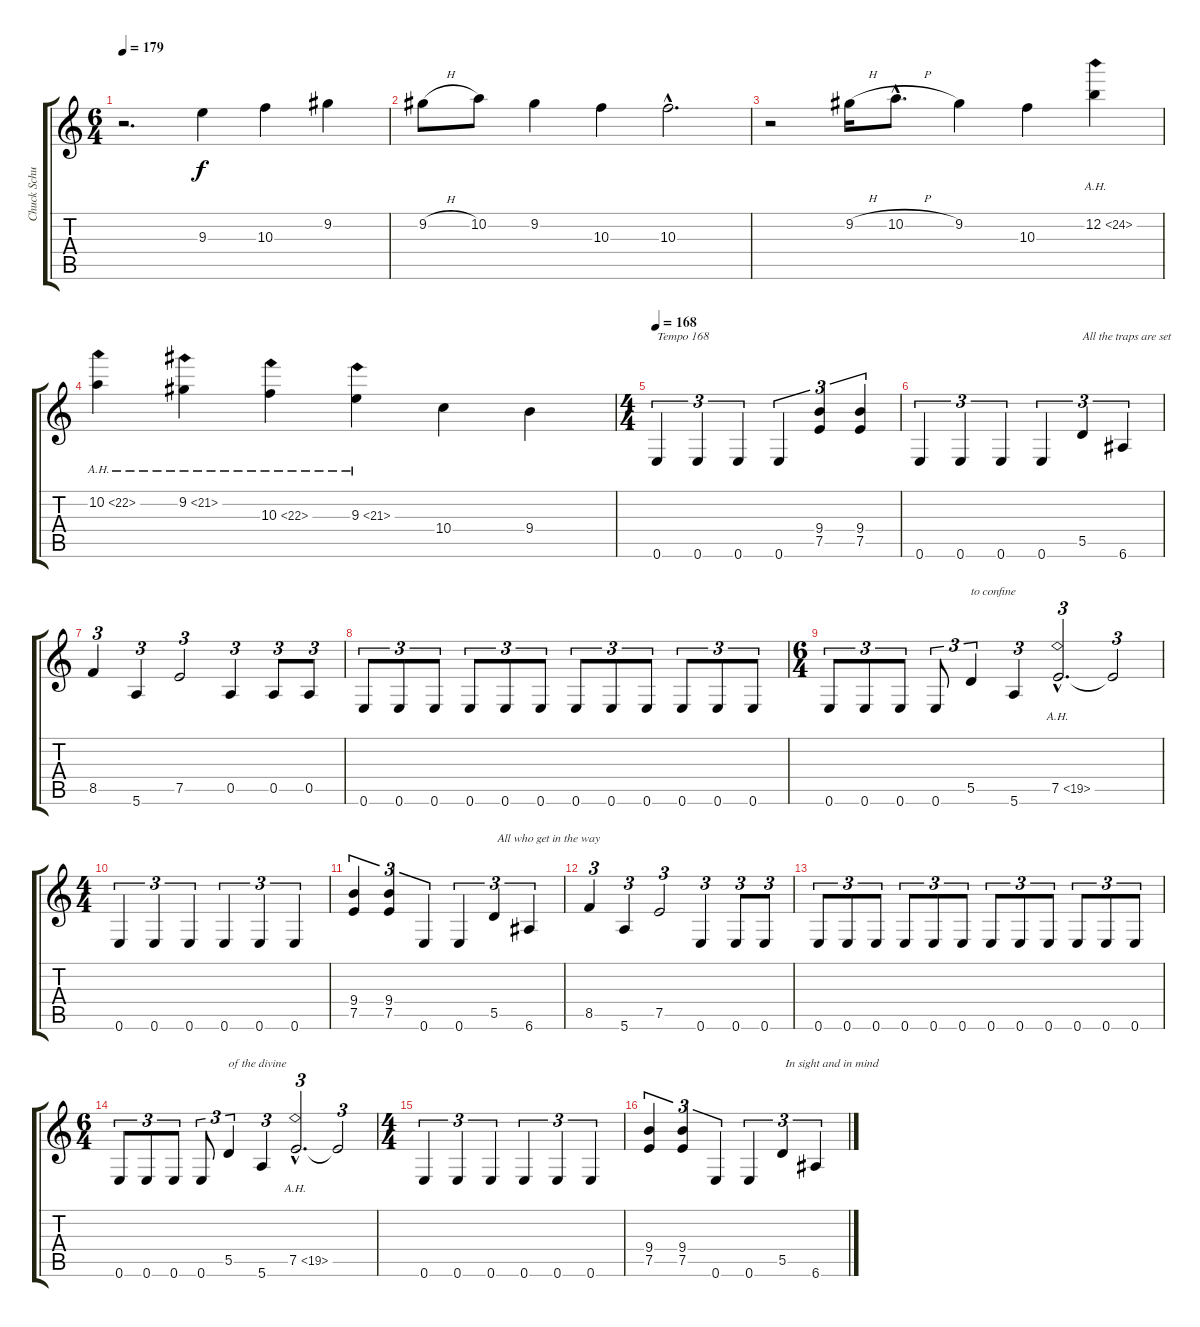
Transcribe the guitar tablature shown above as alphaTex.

\track ("Chuck Schuldiner" "Chuck Schu") {instrument overdrivenguitar}
\staff {score tabs}
\tuning (E4 B3 G3 D3 A2 E2) {hide}
\ts (6 4)
\tempo 179
\clef g2
\ks c
r.2{d dy f} 9.3.4 10.3.4 9.2.4 |
9.2{h}.8 10.2.8 9.2.4 10.3.4 10.3{hac}.2{d} |
r.2 9.2{h}.16 10.2{h hac}.8{d} 9.2.4 10.3.4 12.2{ah 12}.4 |
10.2{ah 12}.4 9.2{ah 12}.4 10.3{ah 12}.4 9.3{ah 12}.4 10.4.4 9.4.4 |
\ts (4 4)
\tempo 168
0.6.4{tu (3 2) txt "Tempo 168"} 0.6.4{tu (3 2)} 0.6.4{tu (3 2)} 0.6.4{tu (3 2)} (9.4 7.5).4{tu (3 2)} (9.4 7.5).4{tu (3 2)} |
0.6.4{tu (3 2)} 0.6.4{tu (3 2)} 0.6.4{tu (3 2)} 0.6.4{tu (3 2)} 5.5.4{tu (3 2) txt "All the traps are set"} 6.6.4{tu (3 2)} |
8.5.4{tu (3 2)} 5.6.4{tu (3 2)} 7.5.2{tu (3 2)} 0.5.4{tu (3 2)} 0.5.8{tu (3 2)} 0.5.8{tu (3 2)} |
0.6.8{tu (3 2)} 0.6.8{tu (3 2)} 0.6.8{tu (3 2)} 0.6.8{tu (3 2)} 0.6.8{tu (3 2)} 0.6.8{tu (3 2)} 0.6.8{tu (3 2)} 0.6.8{tu (3 2)} 0.6.8{tu (3 2)} 0.6.8{tu (3 2)} 0.6.8{tu (3 2)} 0.6.8{tu (3 2)} |
\ts (6 4)
0.6.8{tu (3 2)} 0.6.8{tu (3 2)} 0.6.8{tu (3 2)} 0.6.8{tu (3 2)} 5.5.4{tu (3 2) txt "to confine"} 5.6.4{tu (3 2)} 7.5{ah 12 hac}.2{d tu (3 2)} 7.5{t}.2{tu (3 2)} |
\ts (4 4)
0.6.4{tu (3 2)} 0.6.4{tu (3 2)} 0.6.4{tu (3 2)} 0.6.4{tu (3 2)} 0.6.4{tu (3 2)} 0.6.4{tu (3 2)} |
(9.4 7.5).4{tu (3 2)} (9.4 7.5).4{tu (3 2)} 0.6.4{tu (3 2)} 0.6.4{tu (3 2)} 5.5.4{tu (3 2) txt " All who get in the way"} 6.6.4{tu (3 2)} |
8.5.4{tu (3 2)} 5.6.4{tu (3 2)} 7.5.2{tu (3 2)} 0.6.4{tu (3 2)} 0.6.8{tu (3 2)} 0.6.8{tu (3 2)} |
0.6.8{tu (3 2)} 0.6.8{tu (3 2)} 0.6.8{tu (3 2)} 0.6.8{tu (3 2)} 0.6.8{tu (3 2)} 0.6.8{tu (3 2)} 0.6.8{tu (3 2)} 0.6.8{tu (3 2)} 0.6.8{tu (3 2)} 0.6.8{tu (3 2)} 0.6.8{tu (3 2)} 0.6.8{tu (3 2)} |
\ts (6 4)
0.6.8{tu (3 2)} 0.6.8{tu (3 2)} 0.6.8{tu (3 2)} 0.6.8{tu (3 2)} 5.5.4{tu (3 2) txt "of the divine"} 5.6.4{tu (3 2)} 7.5{ah 12 hac}.2{d tu (3 2)} 7.5{t}.2{tu (3 2)} |
\ts (4 4)
0.6.4{tu (3 2)} 0.6.4{tu (3 2)} 0.6.4{tu (3 2)} 0.6.4{tu (3 2)} 0.6.4{tu (3 2)} 0.6.4{tu (3 2)} |
(9.4 7.5).4{tu (3 2)} (9.4 7.5).4{tu (3 2)} 0.6.4{tu (3 2)} 0.6.4{tu (3 2)} 5.5.4{tu (3 2) txt " In sight and in mind"} 6.6.4{tu (3 2)}
